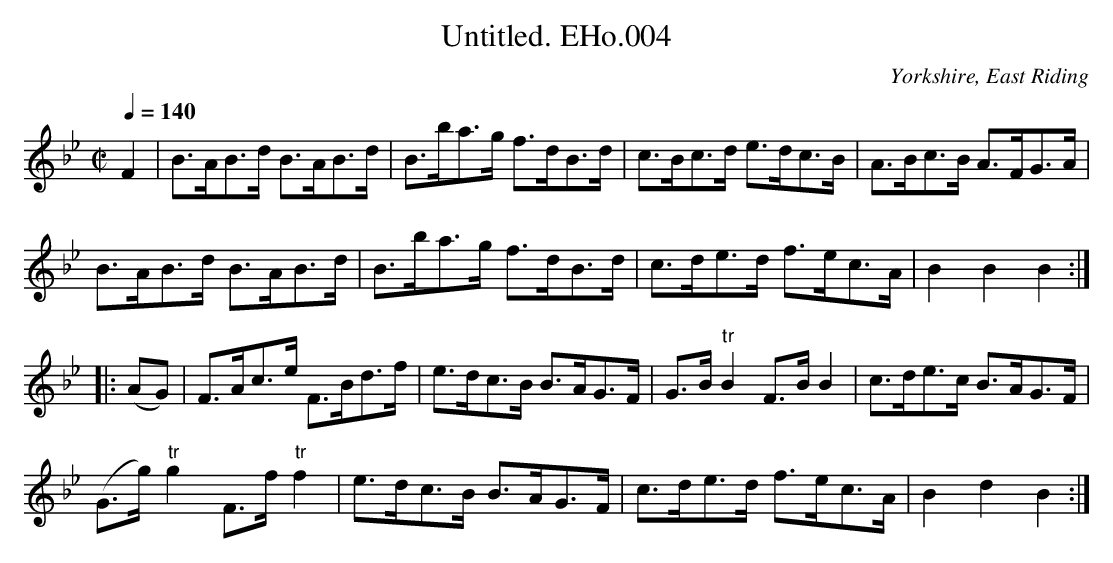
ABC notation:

X:1
T:Untitled. EHo.004
M:C|
L:1/8
Q:1/4=140
O:Yorkshire, East Riding
K:Bb
F2|B>AB>d B>AB>d|B>ba>g f>dB>d|c>Bc>d e>dc>B|A>Bc>B A>FG>A|
B>AB>d B>AB>d|B>ba>g f>dB>d|c>de>d f>ec>A|B2B2B2:|
|:(AG)|F>Ac>e F>Bd>f|e>dc>B B>AG>F|G>B"tr"B2 F>BB2|c>de>c B>AG>F|
(G>g)"tr"g2 F>f"tr"f2|e>dc>B B>AG>F|c>de>d f>ec>A|B2d2B2:|
